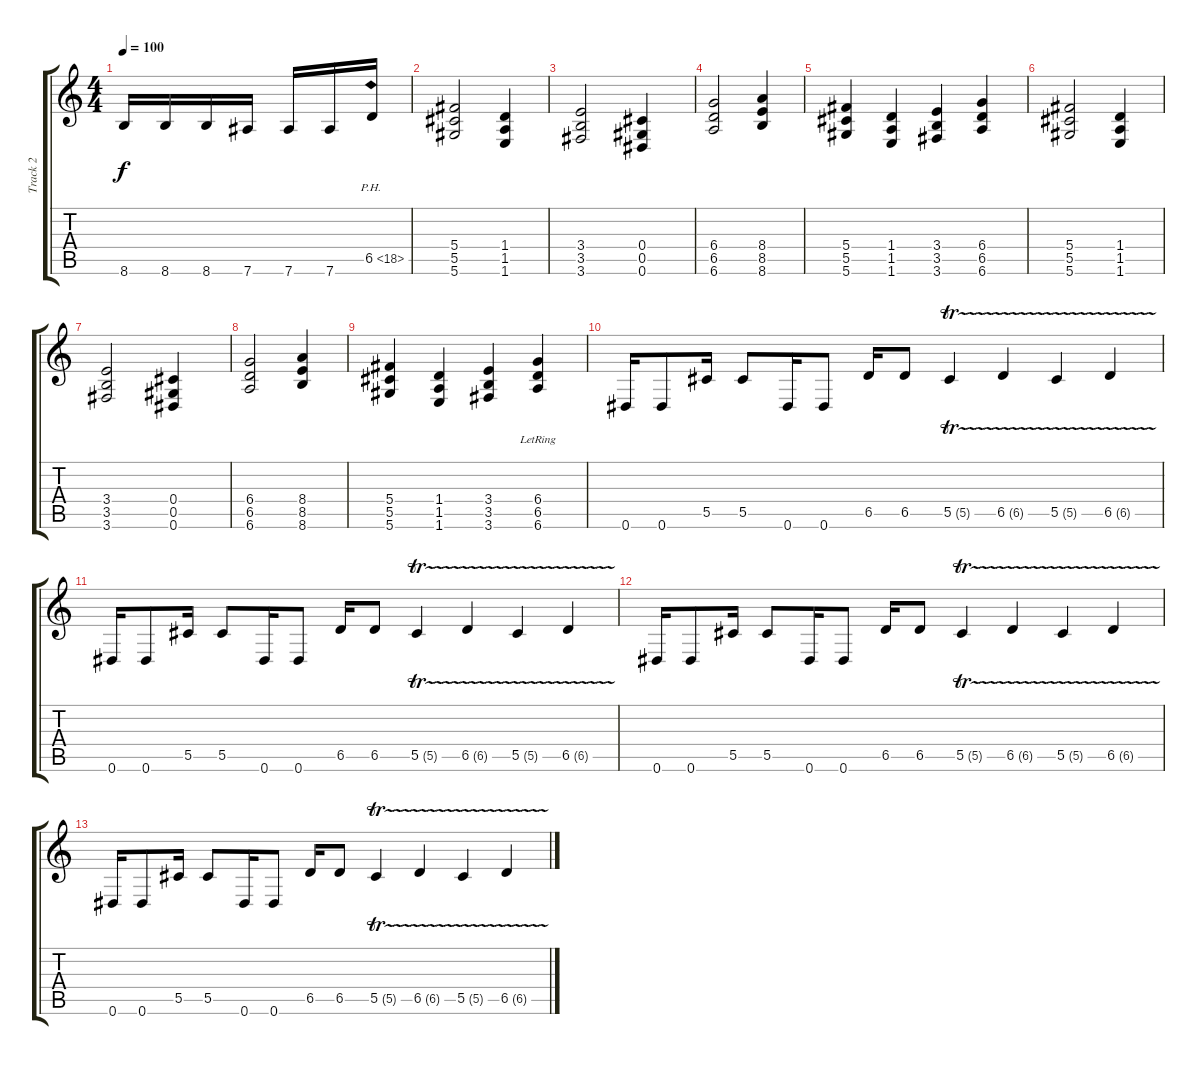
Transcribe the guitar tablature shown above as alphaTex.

\track ("Track 2" "Track 2") {instrument distortionguitar}
\staff {score tabs}
\tuning (Eb4 Bb3 Gb3 Db3 Ab2 Eb2) {hide}
\ts (4 4)
\tempo 100
\clef g2
\ks c
8.6.16{dy f} 8.6.16 8.6.16 7.6.16 7.6.16 7.6.16 6.5{ph 12}.16 |
(5.4 5.5 5.6).2 (1.4 1.5 1.6).4 |
(3.4 3.5 3.6).2 (0.4 0.5 0.6).4 |
(6.4 6.5 6.6).2 (8.4 8.5 8.6).4 |
(5.4 5.5 5.6).4 (1.4 1.5 1.6).4 (3.4 3.5 3.6).4 (6.4 6.5 6.6).4 |
(5.4 5.5 5.6).2 (1.4 1.5 1.6).4 |
(3.4 3.5 3.6).2 (0.4 0.5 0.6).4 |
(6.4 6.5 6.6).2 (8.4 8.5 8.6).4 |
(5.4 5.5 5.6).4 (1.4 1.5 1.6).4 (3.4 3.5 3.6).4 (6.4 6.5 6.6{lr}).4 |
0.6.16 0.6.8 5.5.16 5.5.8 0.6.16 0.6.8 6.5.16 6.5.8 5.5{tr (5 16)}.4 6.5{tr (6 16)}.4 5.5{tr (5 16)}.4 6.5{tr (6 16)}.4 |
0.6.16 0.6.8 5.5.16 5.5.8 0.6.16 0.6.8 6.5.16 6.5.8 5.5{tr (5 16)}.4 6.5{tr (6 16)}.4 5.5{tr (5 16)}.4 6.5{tr (6 16)}.4 |
0.6.16 0.6.8 5.5.16 5.5.8 0.6.16 0.6.8 6.5.16 6.5.8 5.5{tr (5 16)}.4 6.5{tr (6 16)}.4 5.5{tr (5 16)}.4 6.5{tr (6 16)}.4 |
0.6.16 0.6.8 5.5.16 5.5.8 0.6.16 0.6.8 6.5.16 6.5.8 5.5{tr (5 16)}.4 6.5{tr (6 16)}.4 5.5{tr (5 16)}.4 6.5{tr (6 16)}.4
